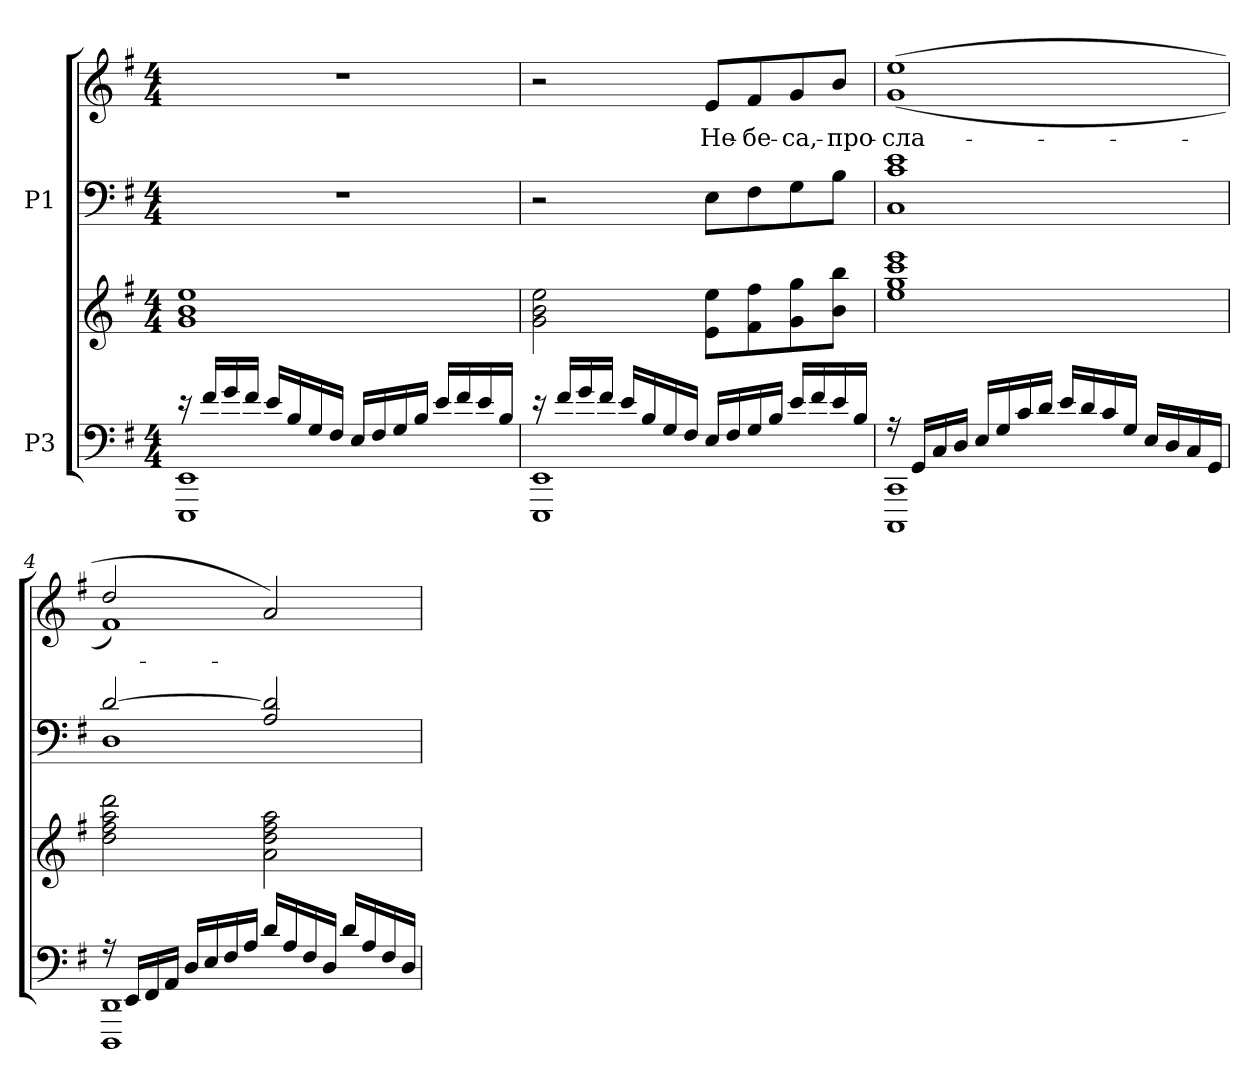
**kern	**kern	**kern	**kern	**text
*part2	*part2	*part1	*part1	*part1
*staff4	*staff3	*staff2	*staff1	*staff1
*I"P3	*	*I"P1	*	*
!!LO:PB:g=z
*clefF4	*clefG2	*clefF4	*clefG2	*
*k[f#]	*k[f#]	*k[f#]	*k[f#]	*
*e:	*e:	*e:	*e:	*
*M4/4	*M4/4	*M4/4	*M4/4	*
*MM74	*MM74	*MM74	*MM74	*
=1	=1	=1	=1	=1
*^	*	*	*	*
16r	1EEEi 1EEi	1gi 1bi 1eei	1r	1r	.
16f#i/LL	.	.	.	.	.
16gi/	.	.	.	.	.
16f#i/JJ	.	.	.	.	.
16ei/LL	.	.	.	.	.
16Bi/	.	.	.	.	.
16Gi/	.	.	.	.	.
16F#i/JJ	.	.	.	.	.
16Ei/LL	.	.	.	.	.
16F#i/	.	.	.	.	.
16Gi/	.	.	.	.	.
16Bi/JJ	.	.	.	.	.
16ei/LL	.	.	.	.	.
16f#i/	.	.	.	.	.
16ei/	.	.	.	.	.
16Bi/JJ	.	.	.	.	.
=2	=2	=2	=2	=2	=2
16r	1EEEi 1EEi	2gi\ 2bi 2eei	2r	2r	.
16f#i/LL	.	.	.	.	.
16gi/	.	.	.	.	.
16f#i/JJ	.	.	.	.	.
16ei/LL	.	.	.	.	.
16Bi/	.	.	.	.	.
16Gi/	.	.	.	.	.
16F#i/JJ	.	.	.	.	.
!	!	!	!	!	!LO:LY:b:color=#000000
16Ei/LL	.	8ei\ 8eeiL	8Ei\L	8ei/L	Не-
16F#i/	.	.	.	.	.
!	!	!	!	!	!LO:LY:b:color=#000000
16Gi/	.	8f#i\ 8ff#i	8F#i\	8f#i/	-бе-
16Bi/JJ	.	.	.	.	.
!	!	!	!	!	!LO:LY:b:color=#000000
16ei/LL	.	8gi\ 8ggi	8Gi\	8gi/	-са,-
16f#i/	.	.	.	.	.
!	!	!	!	!	!LO:LY:b:color=#000000
16ei/	.	8bi\ 8bbiJ	8Bi\J	8bi/J	-про-
16Bi/JJ	.	.	.	.	.
=3	=3	=3	=3	=3	=3
*	*	*	*^	*	*
!	!	!	!	!	!	!LO:LY:b:color=#000000
*	*	*	*	*	*^	*
16r	1CCCi 1CCi	1eei 1ggi 1ccci 1eeei	1ci 1ei	1Ci	(1eei	(1gi	-сла-
16GGi/LL	.	.	.	.	.	.	.
16Ci/	.	.	.	.	.	.	.
16Di/JJ	.	.	.	.	.	.	.
16Ei/LL	.	.	.	.	.	.	.
16Gi/	.	.	.	.	.	.	.
16ci/	.	.	.	.	.	.	.
16di/JJ	.	.	.	.	.	.	.
16ei/LL	.	.	.	.	.	.	.
16di/	.	.	.	.	.	.	.
16ci/	.	.	.	.	.	.	.
16Gi/JJ	.	.	.	.	.	.	.
16Ei/LL	.	.	.	.	.	.	.
16Di/	.	.	.	.	.	.	.
16Ci/	.	.	.	.	.	.	.
16GGi/JJ	.	.	.	.	.	.	.
!!LO:LB:g=z	!!
=4	=4	=4	=4	=4	=4	=4	=4
16r	1DDDi 1DDi	2ddi\ 2ff#i 2aai 2dddi	[>2di/	1Di	2ddi/	1f#i)	.
16EEi/LL	.	.	.	.	.	.	.
16FF#i/	.	.	.	.	.	.	.
16AAi/JJ	.	.	.	.	.	.	.
16Di/LL	.	.	.	.	.	.	.
16Ei/	.	.	.	.	.	.	.
16F#i/	.	.	.	.	.	.	.
16Ai/JJ	.	.	.	.	.	.	.
16di/LL	.	2ai\ 2ddi 2ff#i 2aai	2Ai/ 2di]	.	2ai/)	.	.
16Ai/	.	.	.	.	.	.	.
16F#i/	.	.	.	.	.	.	.
16Di/JJ	.	.	.	.	.	.	.
16di/LL	.	.	.	.	.	.	.
16Ai/	.	.	.	.	.	.	.
16F#i/	.	.	.	.	.	.	.
16Di/JJ	.	.	.	.	.	.	.
*	*	*	*v	*v	*	*	*
*v	*v	*	*	*v	*v	*
=	=	=	=	=
*-	*-	*-	*-	*-
